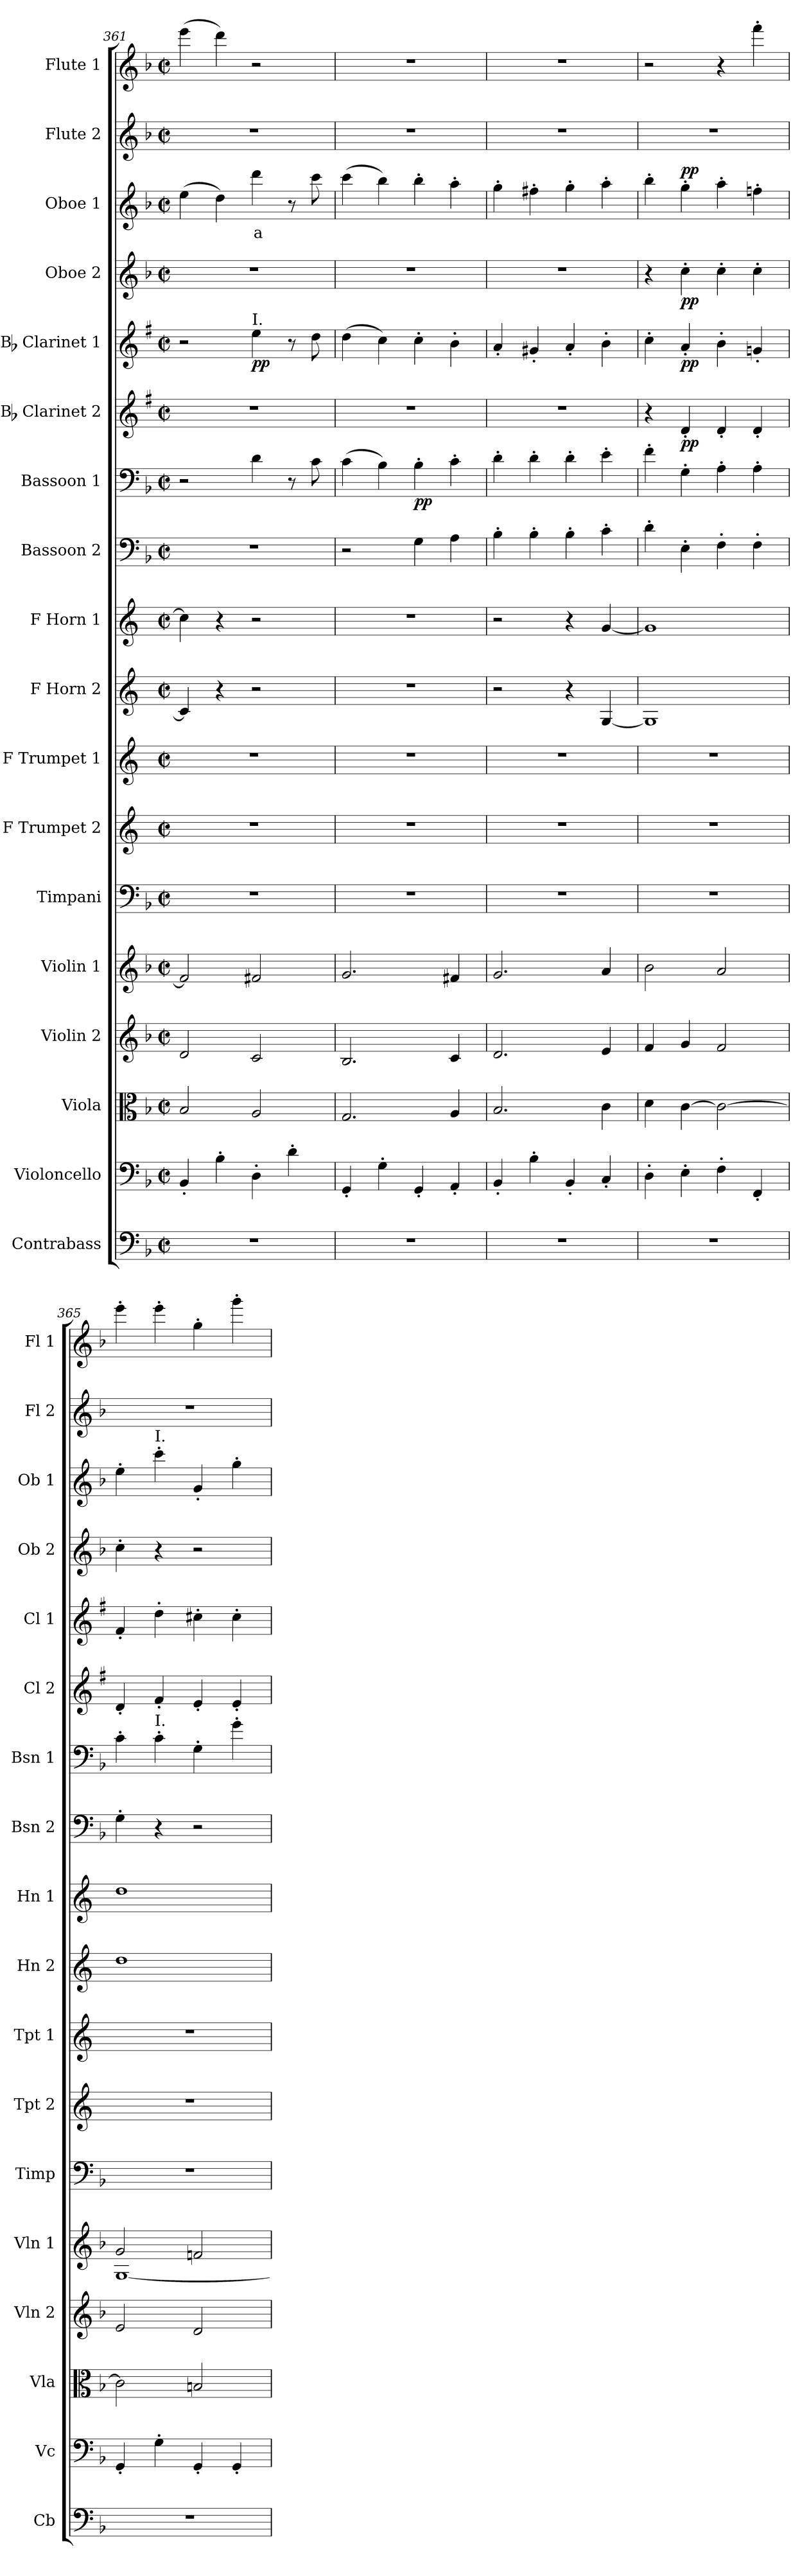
**kern	**kern	**kern	**kern	**kern	**kern	**kern	**kern	**kern	**kern	**kern	**kern	**dynam	**kern	**dynam	**kern	**dynam	**kern	**dynam	**kern	**text	**dynam	**kern	**kern
*part18	*part17	*part16	*part15	*part14	*part13	*part12	*part11	*part10	*part9	*part8	*part7	*part7	*part6	*part6	*part5	*part5	*part4	*part4	*part3	*part3	*part3	*part2	*part1
*staff18	*staff17	*staff16	*staff15	*staff14	*staff13	*staff12	*staff11	*staff10	*staff9	*staff8	*staff7	*staff7	*staff6	*staff6	*staff5	*staff5	*staff4	*staff4	*staff3	*staff3	*staff3	*staff2	*staff1
*I"Contrabass	*I"Violoncello	*I"Viola	*I"Violin 2	*I"Violin 1	*I"Timpani	*I"F Trumpet 2	*I"F Trumpet 1	*I"F Horn 2	*I"F Horn 1	*I"Bassoon 2	*I"Bassoon 1	*	*I"Bb Clarinet 2	*	*I"Bb Clarinet 1	*	*I"Oboe 2	*	*I"Oboe 1	*	*	*I"Flute 2	*I"Flute 1
*I'Cb	*I'Vc	*I'Vla	*I'Vln 2	*I'Vln 1	*I'Timp	*I'Tpt 2	*I'Tpt 1	*I'Hn 2	*I'Hn 1	*I'Bsn 2	*I'Bsn 1	*	*I'Cl 2	*	*I'Cl 1	*	*I'Ob 2	*	*I'Ob 1	*	*	*I'Fl 2	*I'Fl 1
*clefF4	*clefF4	*clefC3	*clefG2	*clefG2	*clefF4	*clefG2	*clefG2	*clefG2	*clefG2	*clefF4	*clefF4	*	*clefG2	*	*clefG2	*	*clefG2	*	*clefG2	*	*	*clefG2	*clefG2
*ITrd7c12	*	*	*	*	*	*ITrd-3c-5	*ITrd-3c-5	*ITrd4c7	*ITrd4c7	*	*	*	*ITrd1c2	*	*ITrd1c2	*	*	*	*	*	*	*	*
*k[b-]	*k[b-]	*k[b-]	*k[b-]	*k[b-]	*k[b-]	*k[b-]	*k[b-]	*k[b-]	*k[b-]	*k[b-]	*k[b-]	*	*k[b-]	*	*k[b-]	*	*k[b-]	*	*k[b-]	*	*	*k[b-]	*k[b-]
*M2/2	*M2/2	*M2/2	*M2/2	*M2/2	*M2/2	*M2/2	*M2/2	*M2/2	*M2/2	*M2/2	*M2/2	*	*M2/2	*	*M2/2	*	*M2/2	*	*M2/2	*	*	*M2/2	*M2/2
*met(c|)	*met(c|)	*met(c|)	*met(c|)	*met(c|)	*met(c|)	*met(c|)	*met(c|)	*met(c|)	*met(c|)	*met(c|)	*met(c|)	*	*met(c|)	*	*met(c|)	*	*met(c|)	*	*met(c|)	*	*	*met(c|)	*met(c|)
=361	=361	=361	=361	=361	=361	=361	=361	=361	=361	=361	=361	=361	=361	=361	=361	=361	=361	=361	=361	=361	=361	=361	=361
1r	4BB-'/	2B-/	2d/	2f/]	1r	1r	1r	4F/]	4f\]	1r	2r	.	1r	.	2r	.	1r	.	(4ee\	.	.	1r	(4eee\
.	4B-'\	.	.	.	.	.	.	4r	4r	.	.	.	.	.	.	.	.	.	4dd\)	.	.	.	4ddd\)
!	!	!	!	!	!	!	!	!	!	!	!	!	!	!	!LO:TX:a:t=I.	!	!	!	!	!	!	!	!
!	!	!	!	!	!	!	!	!	!	!	!	!	!	!	!	!LO:DY:b	!	!	!	!LO:LY:b:color=#FF0000	!	!	!
.	4D'\	2A/	2c/	2f#X/	.	.	.	2r	2r	.	4d\	.	.	.	4dd\	pp	.	.	4ddd\	a	.	.	2r
.	4d'\	.	.	.	.	.	.	.	.	.	8r	.	.	.	8r	.	.	.	8r	.	.	.	.
.	.	.	.	.	.	.	.	.	.	.	8c\	.	.	.	8cc\	.	.	.	8ccc\	.	.	.	.
=362	=362	=362	=362	=362	=362	=362	=362	=362	=362	=362	=362	=362	=362	=362	=362	=362	=362	=362	=362	=362	=362	=362	=362
1r	4GG'/	2.G/	2.B-/	2.g/	1r	1r	1r	1r	1r	2r	(4c\	.	1r	.	(4cc\	.	1r	.	(4ccc\	.	.	1r	1r
.	4G'\	.	.	.	.	.	.	.	.	.	4B-\)	.	.	.	4b-\)	.	.	.	4bb-\)	.	.	.	.
!	!	!	!	!	!	!	!	!	!	!	!	!LO:DY:b	!	!	!	!	!	!	!	!	!	!	!
.	4GG'/	.	.	.	.	.	.	.	.	4G\	4B-'\	pp	.	.	4b-'\	.	.	.	4bb-'\	.	.	.	.
.	4AA'/	4A/	4c/	4f#X/	.	.	.	.	.	4A\	4c'\	.	.	.	4a'\	.	.	.	4aa'\	.	.	.	.
=363	=363	=363	=363	=363	=363	=363	=363	=363	=363	=363	=363	=363	=363	=363	=363	=363	=363	=363	=363	=363	=363	=363	=363
1r	4BB-'/	2.B-/	2.d/	2.g/	1r	1r	1r	2r	2r	4B-'\	4d'\	.	1r	.	4g'/	.	1r	.	4gg'\	.	.	1r	1r
.	4B-'\	.	.	.	.	.	.	.	.	4B-'\	4d'\	.	.	.	4f#X'/	.	.	.	4ff#X'\	.	.	.	.
.	4BB-'/	.	.	.	.	.	.	4r	4r	4B-'\	4d'\	.	.	.	4g'/	.	.	.	4gg'\	.	.	.	.
.	4C'/	4c\	4e/	4a/	.	.	.	[4C/	[4c/	4c'\	4e'\	.	.	.	4a'\	.	.	.	4aa'\	.	.	.	.
!!LO:PB:g=z
=364	=364	=364	=364	=364	=364	=364	=364	=364	=364	=364	=364	=364	=364	=364	=364	=364	=364	=364	=364	=364	=364	=364	=364
1r	4D'\	4d\	4f/	2b-\	1r	1r	1r	1C]	1c]	4d'\	4f'\	.	4r	.	4b-'\	.	4r	.	4bb-'\	.	.	1r	2r
!	!	!	!	!	!	!	!	!	!	!	!	!	!	!LO:DY:b	!	!LO:DY:b	!	!LO:DY:b	!	!	!LO:DY:b	!	!
.	4E'\	[4c\	4g/	.	.	.	.	.	.	4E'\	4G'\	.	4c'/	pp	4g'/	pp	4cc'\	pp	4gg'\	.	pp	.	.
.	4F'\	2c\_	2f/	2a/	.	.	.	.	.	4F'\	4A'\	.	4c'/	.	4a'\	.	4cc'\	.	4aa'\	.	.	.	4r
.	4FF'/	.	.	.	.	.	.	.	.	4F'\	4A'\	.	4c'/	.	4fn'/	.	4cc'\	.	4ffn'\	.	.	.	4fff'\
=365	=365	=365	=365	=365	=365	=365	=365	=365	=365	=365	=365	=365	=365	=365	=365	=365	=365	=365	=365	=365	=365	=365	=365
*	*	*	*	*^	*	*	*	*	*	*	*	*	*	*	*	*	*	*	*	*	*	*	*
1r	4GG'/	2c\]	2e/	2g/	[1G	1r	1r	1r	1g	1g	4G'\	4c'\	.	4c'/	.	4e'/	.	4cc'\	.	4ee'\	.	.	1r	4eee'\
!	!	!	!	!	!	!	!	!	!	!	!	!	!	!	!	!	!	!	!	!LO:TX:a:t=I.	!	!	!	!
!	!	!	!	!	!	!	!	!	!	!	!	!LO:TX:a:t=I.	!	!	!	!	!	!	!	!	!	!	!	!
.	4G'\	.	.	.	.	.	.	.	.	.	4r	4c'\	.	4e'/	.	4cc'\	.	4r	.	4ccc'\	.	.	.	4eee'\
.	4GG'/	2Bn/	2d/	2fn/	.	.	.	.	.	.	2r	4G'\	.	4d'/	.	4bn'\	.	2r	.	4g'/	.	.	.	4gg'\
.	4GG'/	.	.	.	.	.	.	.	.	.	.	4g'\	.	4d'/	.	4b'\	.	.	.	4gg'\	.	.	.	4ggg'\
*	*	*	*	*v	*v	*	*	*	*	*	*	*	*	*	*	*	*	*	*	*	*	*	*	*
=	=	=	=	=	=	=	=	=	=	=	=	=	=	=	=	=	=	=	=	=	=	=	=
*-	*-	*-	*-	*-	*-	*-	*-	*-	*-	*-	*-	*-	*-	*-	*-	*-	*-	*-	*-	*-	*-	*-	*-
